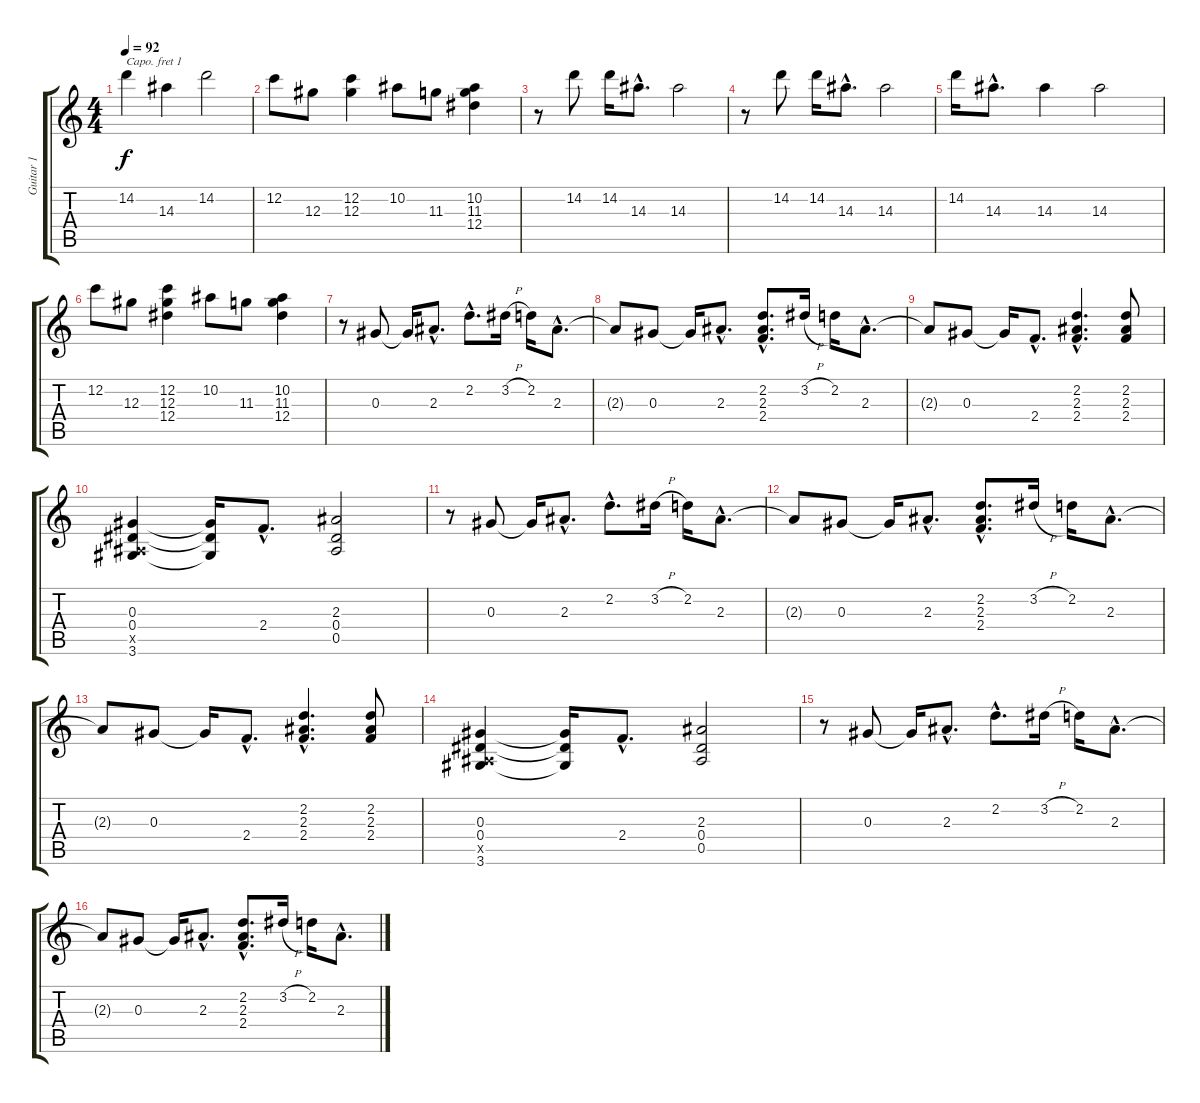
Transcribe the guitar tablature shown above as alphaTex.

\track ("Guitar 1" "Guitar 1") {instrument overdrivenguitar}
\staff {score tabs}
\capo 1
\tuning (E4 B3 G3 D3 A2 E2) {hide}
\ts (4 4)
\tempo 92
\clef g2
\ks c
14.2.4{dy f} 14.3.4 14.2.2 |
12.2.8 12.3.8 (12.2 12.3).4 10.2.8 11.3.8 (10.2 11.3 12.4).4 |
r.8 14.2.8 14.2.16 14.3{hac}.8{d} 14.3.2 |
r.8 14.2.8 14.2.16 14.3{hac}.8{d} 14.3.2 |
14.2.16 14.3{hac}.8{d} 14.3.4 14.3.2 |
12.2.8 12.3.8 (12.2 12.3 12.4).4 10.2.8 11.3.8 (10.2 11.3 12.4).4 |
r.8 0.3.8 0.3{t}.16 2.3{hac}.8{d} 2.2{hac}.8{d} 3.2{h}.16 2.2.16 2.3{hac}.8{d} |
2.3{t}.8 0.3.8 0.3{t}.16 2.3{hac}.8{d} (2.2{hac} 2.3{hac} 2.4{hac}).8{d} 3.2{h}.16 2.2.16 2.3{hac}.8{d} |
2.3{t}.8 0.3.8 0.3{t}.16 2.4{hac}.8{d} (2.2{hac} 2.3{hac} 2.4{hac}).4{d} (2.2 2.3 2.4).8 |
(0.3 0.4 0.5{x} 3.6).4 (0.3{t} 0.4{t} 3.6{t}).16 2.4{hac}.8{d} (2.3 0.4 0.5).2 |
r.8 0.3.8 0.3{t}.16 2.3{hac}.8{d} 2.2{hac}.8{d} 3.2{h}.16 2.2.16 2.3{hac}.8{d} |
2.3{t}.8 0.3.8 0.3{t}.16 2.3{hac}.8{d} (2.2{hac} 2.3{hac} 2.4{hac}).8{d} 3.2{h}.16 2.2.16 2.3{hac}.8{d} |
2.3{t}.8 0.3.8 0.3{t}.16 2.4{hac}.8{d} (2.2{hac} 2.3{hac} 2.4{hac}).4{d} (2.2 2.3 2.4).8 |
(0.3 0.4 0.5{x} 3.6).4 (0.3{t} 0.4{t} 3.6{t}).16 2.4{hac}.8{d} (2.3 0.4 0.5).2 |
r.8 0.3.8 0.3{t}.16 2.3{hac}.8{d} 2.2{hac}.8{d} 3.2{h}.16 2.2.16 2.3{hac}.8{d} |
2.3{t}.8 0.3.8 0.3{t}.16 2.3{hac}.8{d} (2.2{hac} 2.3{hac} 2.4{hac}).8{d} 3.2{h}.16 2.2.16 2.3{hac}.8{d}
